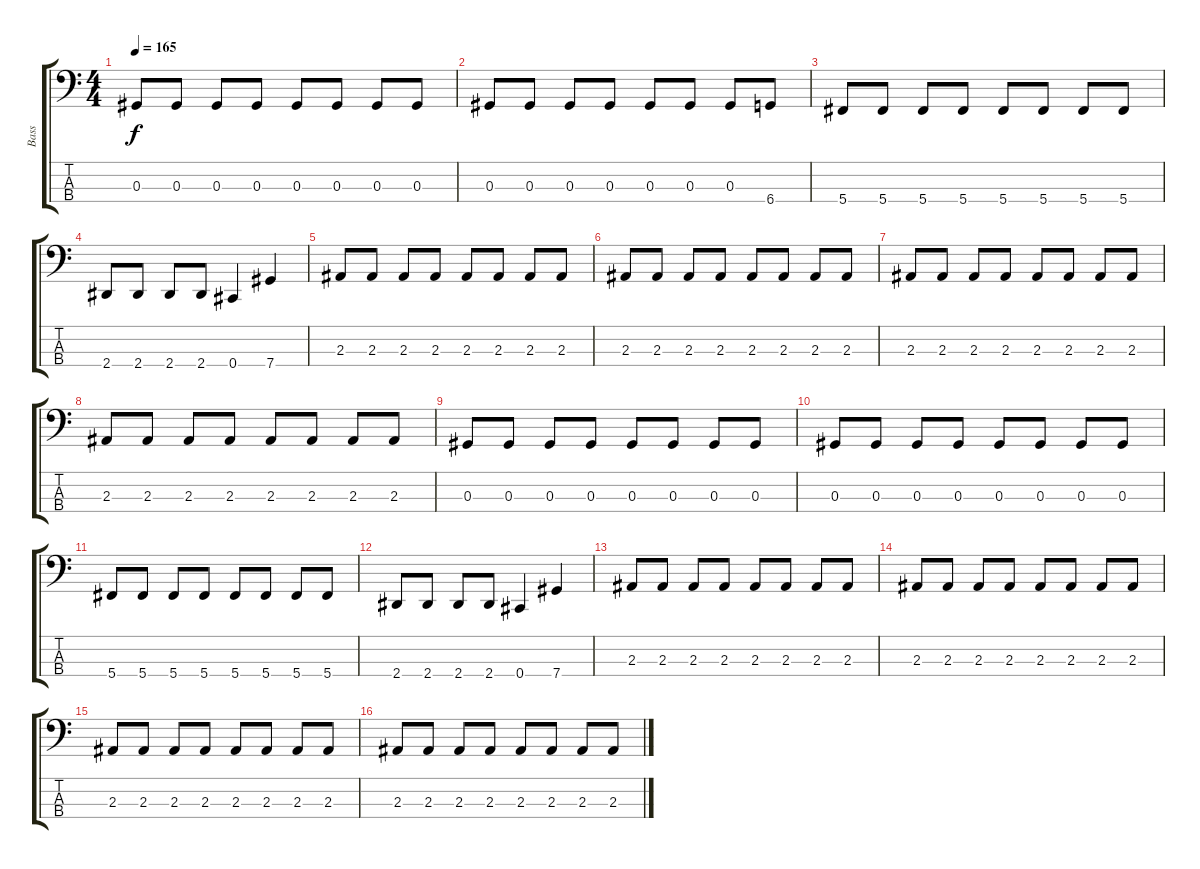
\track ("Bass" "Bass") {instrument electricbassfinger}
\staff {score tabs}
\tuning (Gb2 Db2 Ab1 Db1) {hide}
\ts (4 4)
\tempo 165
\clef f4
\ks c
0.3.8{dy f} 0.3.8 0.3.8 0.3.8 0.3.8 0.3.8 0.3.8 0.3.8 |
0.3.8 0.3.8 0.3.8 0.3.8 0.3.8 0.3.8 0.3.8 6.4.8 |
5.4.8 5.4.8 5.4.8 5.4.8 5.4.8 5.4.8 5.4.8 5.4.8 |
2.4.8 2.4.8 2.4.8 2.4.8 0.4.4 7.4.4 |
2.3.8 2.3.8 2.3.8 2.3.8 2.3.8 2.3.8 2.3.8 2.3.8 |
2.3.8 2.3.8 2.3.8 2.3.8 2.3.8 2.3.8 2.3.8 2.3.8 |
2.3.8 2.3.8 2.3.8 2.3.8 2.3.8 2.3.8 2.3.8 2.3.8 |
2.3.8 2.3.8 2.3.8 2.3.8 2.3.8 2.3.8 2.3.8 2.3.8 |
0.3.8 0.3.8 0.3.8 0.3.8 0.3.8 0.3.8 0.3.8 0.3.8 |
0.3.8 0.3.8 0.3.8 0.3.8 0.3.8 0.3.8 0.3.8 0.3.8 |
5.4.8 5.4.8 5.4.8 5.4.8 5.4.8 5.4.8 5.4.8 5.4.8 |
2.4.8 2.4.8 2.4.8 2.4.8 0.4.4 7.4.4 |
2.3.8 2.3.8 2.3.8 2.3.8 2.3.8 2.3.8 2.3.8 2.3.8 |
2.3.8 2.3.8 2.3.8 2.3.8 2.3.8 2.3.8 2.3.8 2.3.8 |
2.3.8 2.3.8 2.3.8 2.3.8 2.3.8 2.3.8 2.3.8 2.3.8 |
2.3.8 2.3.8 2.3.8 2.3.8 2.3.8 2.3.8 2.3.8 2.3.8
